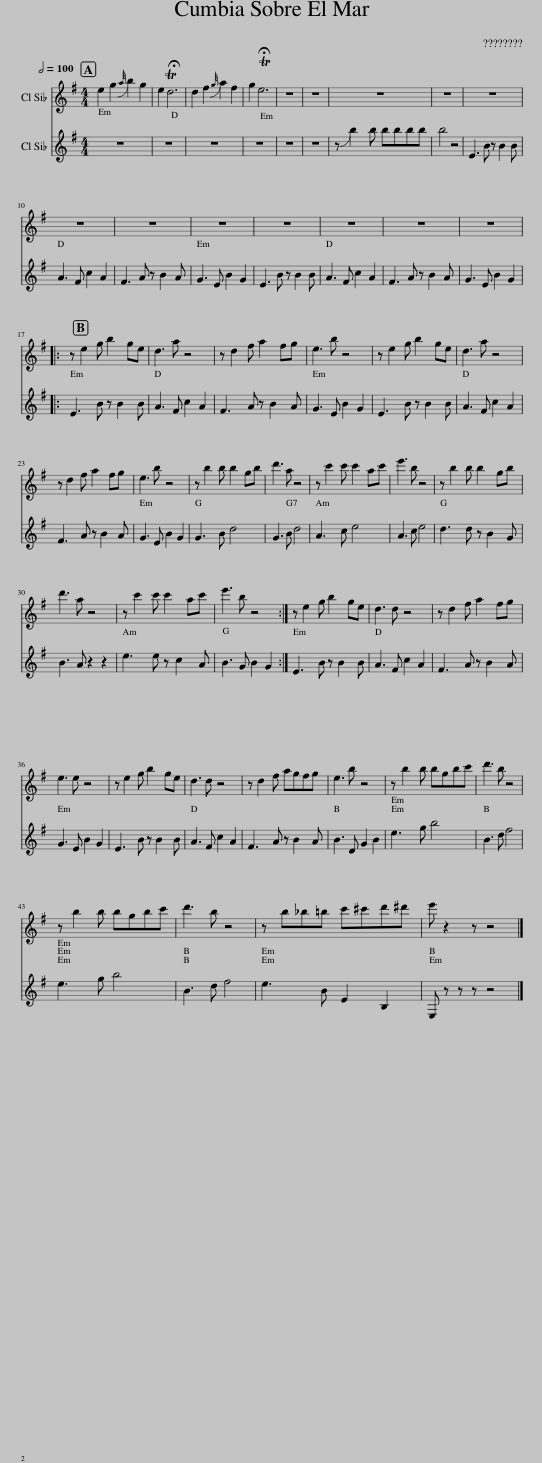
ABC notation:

X:1
%%score 1 2
L:1/8
Q:1/2=100
M:4/4
I:linebreak $
K:none
V:1 treble transpose=-2
V:2 treble transpose=-2
V:1
[K:G] e2 g2{a} !slide!b2 g2 | e2 !fermata!Td6 | d2 f2{g} !slide!a2 f2 | g2 !fermata!Te6 | z8 | %5
 z8 | z8 | z8 | z8 |$ z8 | %10
 z8 | z8 | z8 | z8 | z8 | %15
 z8 |:$ z e2 g b2 ge | d3 a z4 | z d2 f a2 fg | e3 b z4 | %20
 z e2 g b2 ge | d3 a z4 |$ z d2 f a2 fg | e3 b z4 | z b2 b b2 gb | %25
 d'3 a z4 | z c'2 c' c'2 ac' | e'3 b z4 | z b2 b b2 gb |$ d'3 a z4 | %30
 z c'2 c' c'2 ac' | e'3 b z4 :| z e2 g b2 ge | d3 d z4 | z d2 f a2 fg |$ %35
 e3 e z4 | z e2 g b2 ge | d3 d z4 | z d2 f agfg | e3 b z4 | %40
 z b2 b bgbc' | d'3 b z4 |$ z b2 b bgbc' | d'3 b z4 | z b_b=b c'^c'd'^d' | %45
 e' z2 z z4 |] %46
V:2
[K:G] z8 | z8 | z8 | z8 | z8 | %5
 z8 | z !slide!b2 b bbbb | b4 z4 | E3 B z B2 B |$ A3 F c2 A2 | %10
 F3 A z B2 A | G3 E B2 G2 | E3 B z B2 B | A3 F c2 A2 | F3 A z B2 A | %15
 G3 E B2 G2 |:$ E3 B z B2 B | A3 F c2 A2 | F3 A z B2 A | G3 E B2 G2 | %20
 E3 B z B2 B | A3 F c2 A2 |$ F3 A z B2 A | G3 E B2 G2 | G3 B d4 | %25
 G3 B d4 | A3 c e4 | A3 c e4 | d3 d z B2 G |$ B3 A z2 z2 | %30
 e3 e z c2 A | B3 G B2 G2 :| E3 B z B2 B | A3 F c2 A2 | F3 A z B2 A |$ %35
 G3 E B2 G2 | E3 B z B2 B | A3 F c2 A2 | F3 A z B2 A | B3 D G2 B2 | %40
 e3 g b4 | B3 d f4 |$ e3 g b4 | B3 d f4 | e3 B E2 B,2 | %45
 E, z z z z4 |] %46
